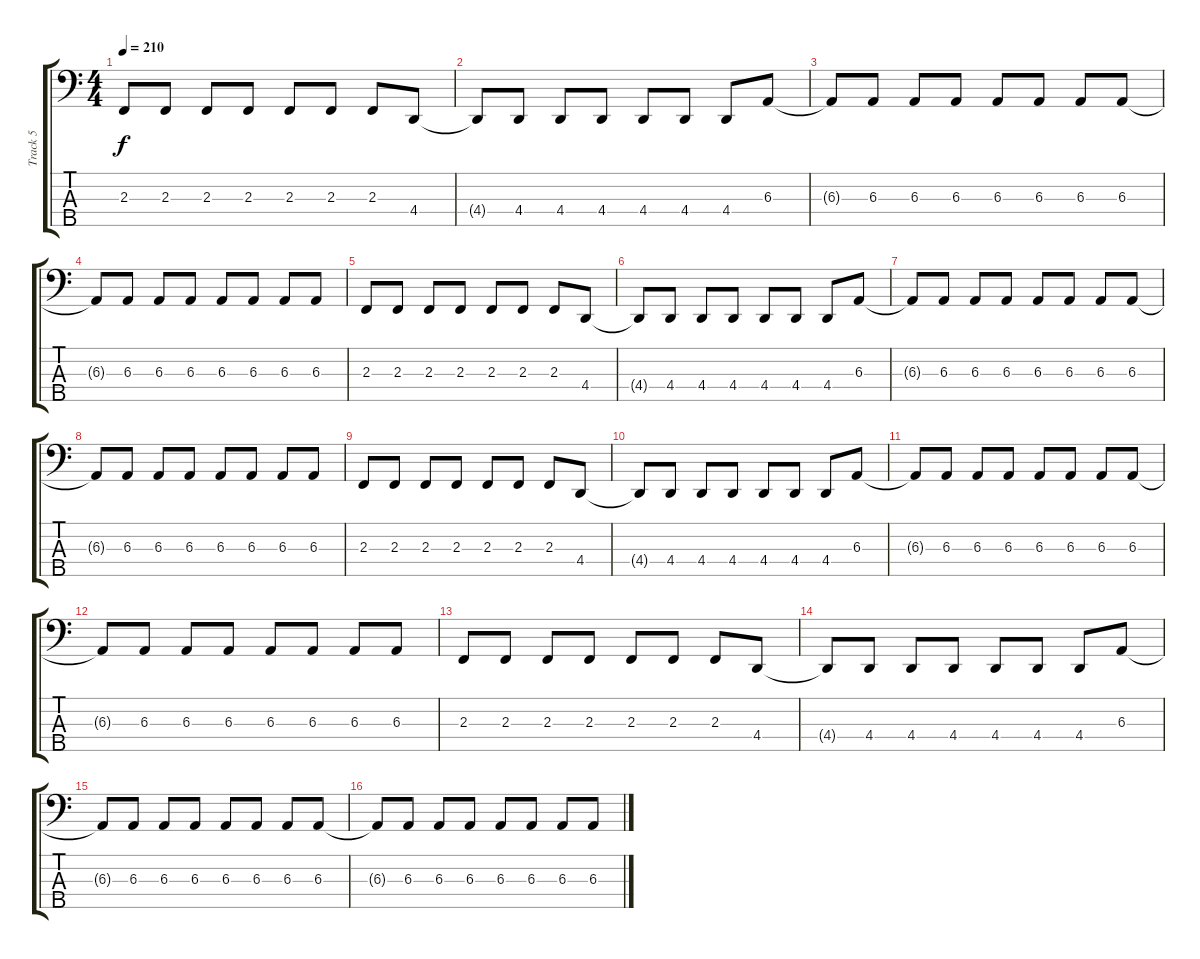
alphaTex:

\track ("Track 5" "Track 5") {instrument electricbassfinger}
\staff {score tabs}
\tuning (Db2 Ab1 Eb1 Bb0 F0) {hide}
\ts (4 4)
\tempo 210
\clef f4
\ks c
2.3.8{dy f} 2.3.8 2.3.8 2.3.8 2.3.8 2.3.8 2.3.8 4.4.8 |
4.4{t}.8 4.4.8 4.4.8 4.4.8 4.4.8 4.4.8 4.4.8 6.3.8 |
6.3{t}.8 6.3.8 6.3.8 6.3.8 6.3.8 6.3.8 6.3.8 6.3.8 |
6.3{t}.8 6.3.8 6.3.8 6.3.8 6.3.8 6.3.8 6.3.8 6.3.8 |
2.3.8 2.3.8 2.3.8 2.3.8 2.3.8 2.3.8 2.3.8 4.4.8 |
4.4{t}.8 4.4.8 4.4.8 4.4.8 4.4.8 4.4.8 4.4.8 6.3.8 |
6.3{t}.8 6.3.8 6.3.8 6.3.8 6.3.8 6.3.8 6.3.8 6.3.8 |
6.3{t}.8 6.3.8 6.3.8 6.3.8 6.3.8 6.3.8 6.3.8 6.3.8 |
2.3.8 2.3.8 2.3.8 2.3.8 2.3.8 2.3.8 2.3.8 4.4.8 |
4.4{t}.8 4.4.8 4.4.8 4.4.8 4.4.8 4.4.8 4.4.8 6.3.8 |
6.3{t}.8 6.3.8 6.3.8 6.3.8 6.3.8 6.3.8 6.3.8 6.3.8 |
6.3{t}.8 6.3.8 6.3.8 6.3.8 6.3.8 6.3.8 6.3.8 6.3.8 |
2.3.8 2.3.8 2.3.8 2.3.8 2.3.8 2.3.8 2.3.8 4.4.8 |
4.4{t}.8 4.4.8 4.4.8 4.4.8 4.4.8 4.4.8 4.4.8 6.3.8 |
6.3{t}.8 6.3.8 6.3.8 6.3.8 6.3.8 6.3.8 6.3.8 6.3.8 |
6.3{t}.8 6.3.8 6.3.8 6.3.8 6.3.8 6.3.8 6.3.8 6.3.8
